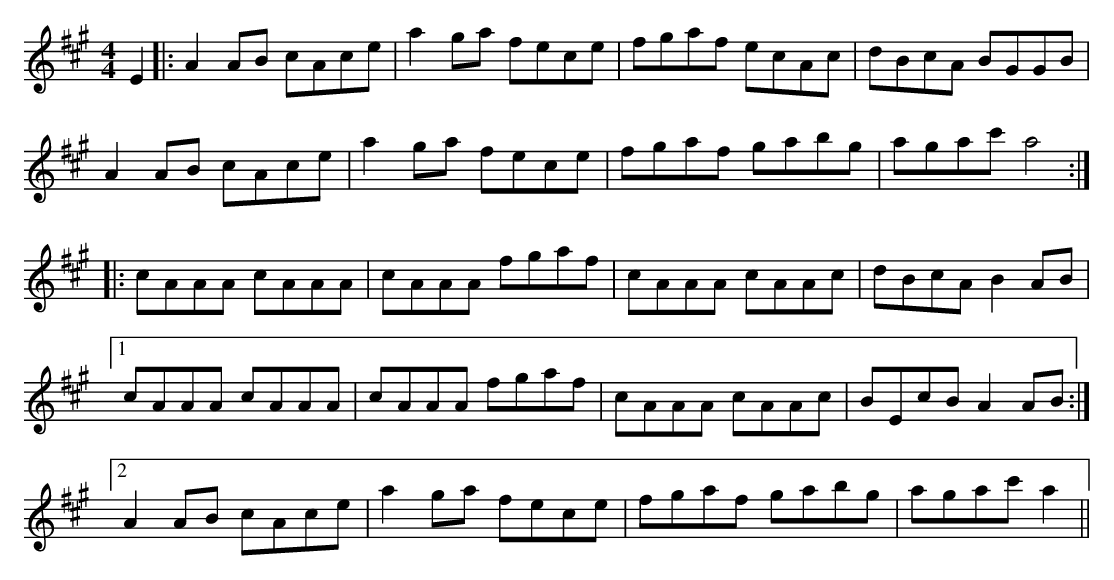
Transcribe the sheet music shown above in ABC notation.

X:1
M:4/4
K:A
E2|:A2AB cAce|a2ga fece|fgaf ecAc|dBcA BGGB|
A2AB cAce|a2ga fece|fgaf gabg|agac'a4:|
|:cAAA cAAA|cAAA fgaf|cAAA cAAc|dBcAB2AB|
[1 cAAA cAAA|cAAA fgaf|cAAA cAAc|BEcBA2AB:|
[2 A2AB cAce|a2ga fece|fgaf gabg|agac'a2||
